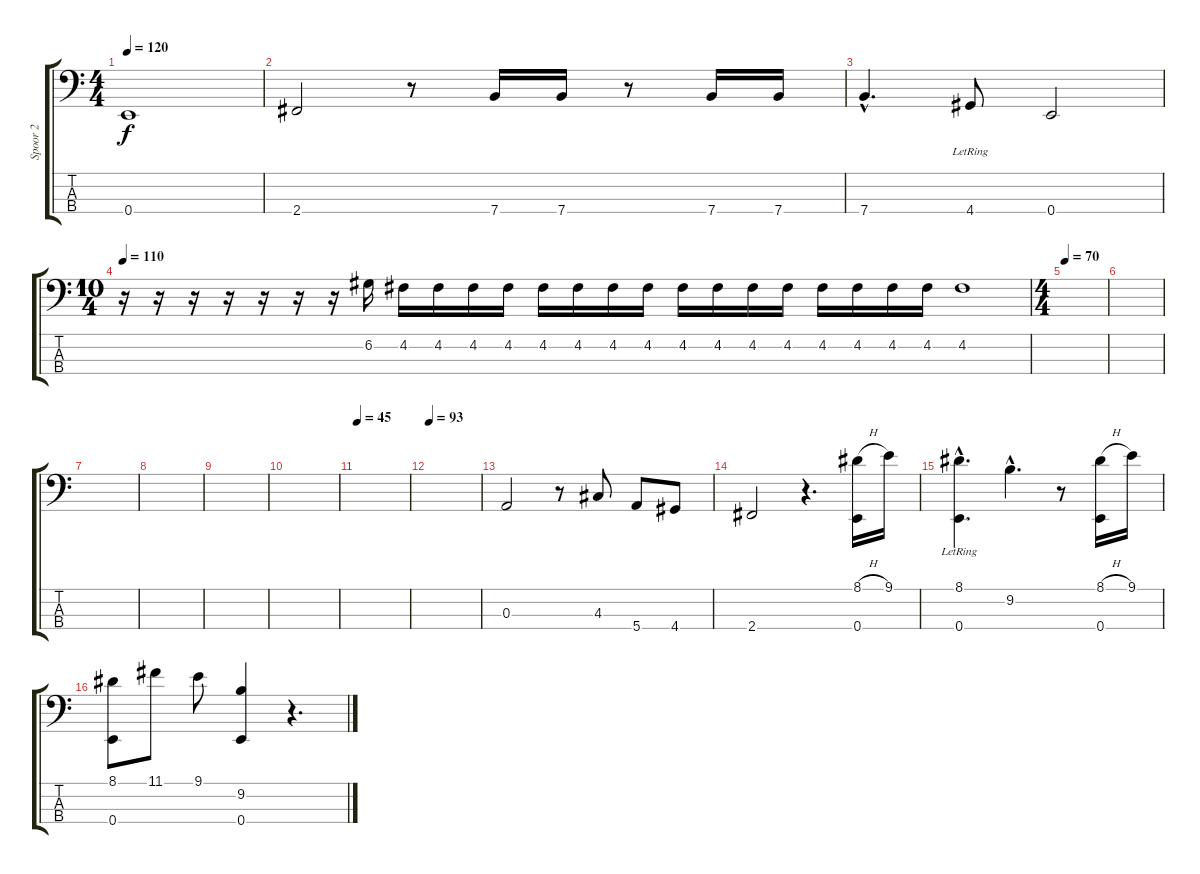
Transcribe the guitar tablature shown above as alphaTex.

\track ("Spoor 2" "Spoor 2") {instrument electricbassfinger}
\staff {score tabs}
\tuning (G2 D2 A1 E1) {hide}
\ts (4 4)
\tempo 120
\tempo 70
\tempo 120
\clef f4
\ks c
0.4.1{dy f instrument electricbassfinger} |
2.4.2 r.8 7.4.16 7.4.16 r.8 7.4.16 7.4.16 |
7.4{hac}.4{d} 4.4{lr}.8 0.4.2 |
\ts (10 4)
\tempo 110
r.16 r.16 r.16 r.16 r.16 r.16 r.16 6.2.16 4.2.16 4.2.16 4.2.16 4.2.16 4.2.16 4.2.16 4.2.16 4.2.16 4.2.16 4.2.16 4.2.16 4.2.16 4.2.16 4.2.16 4.2.16 4.2.16 4.2.1 |
\ts (4 4)
\tempo 70
|
|
|
|
|
|
\tempo 45
|
\tempo 93
|
0.3.2 r.8 4.3.8 5.4.8 4.4.8 |
2.4.2 r.4{d} (8.1{h} 0.4).16 9.1.16 |
(8.1{hac} 0.4{hac lr}).4{d} 9.2{hac}.4{d} r.8 (8.1{h} 0.4).16 9.1.16 |
(8.1 0.4).8 11.1.8 9.1.8 (9.2 0.4).4 r.4{d}
